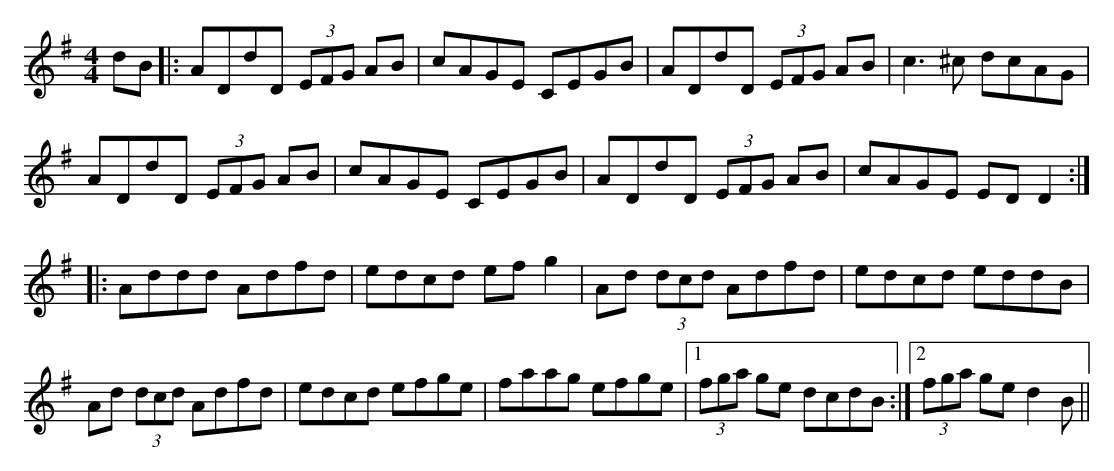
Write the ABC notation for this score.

X:1
M:4/4
K:Dmix
dB|:ADdD (3EFG AB|cAGE CEGB|ADdD (3EFG AB|c3 ^c dcAG|
ADdD (3EFG AB|cAGE CEGB|ADdD (3EFG AB|cAGE EDD2:|
|:Addd Adfd|edcd efg2|Ad (3dcd Adfd|edcd eddB|
Ad (3dcd Adfd|edcd efge|faag efge|1 (3fga ge dcdB:|2 (3fga ge d2B||
